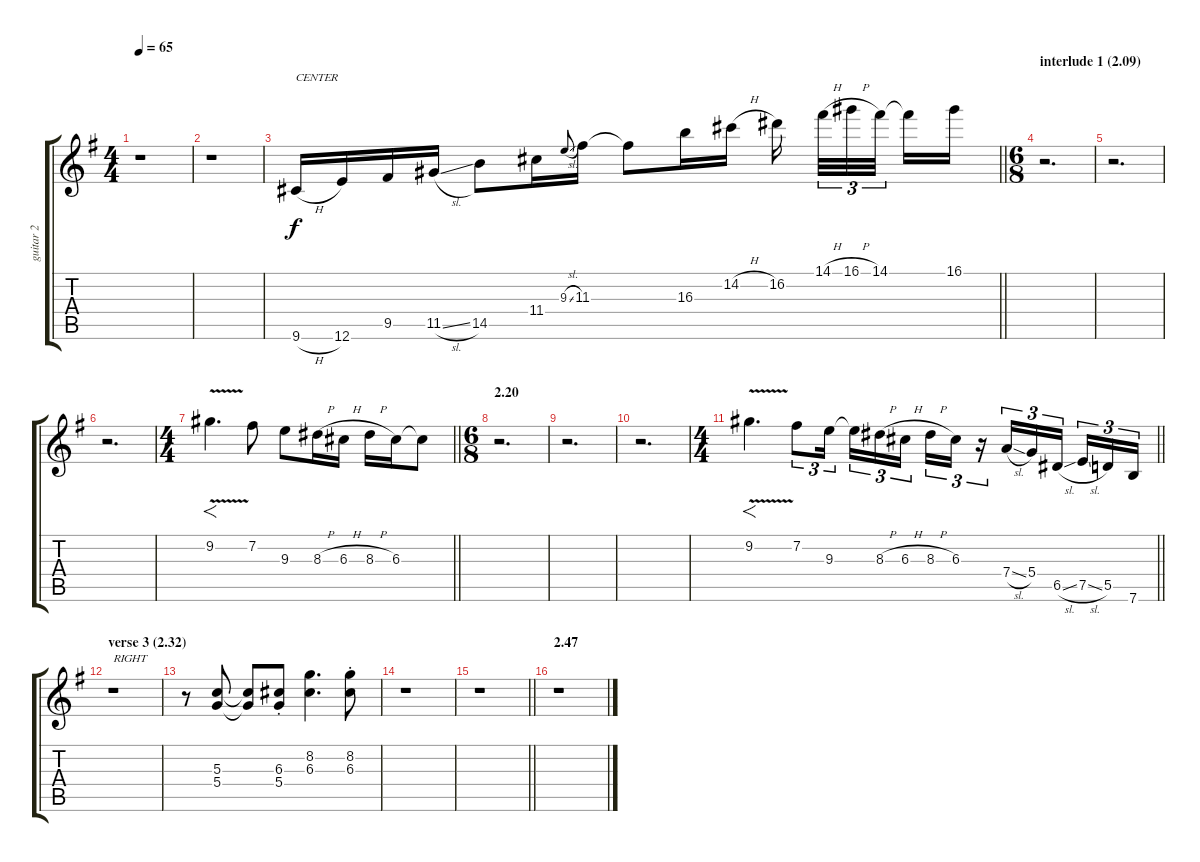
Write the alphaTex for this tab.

\track ("guitar 2" "guitar 2") {instrument overdrivenguitar}
\staff {score tabs}
\tuning (E4 B3 G3 D3 A2 E2) {hide}
\ts (4 4)
\tempo 65
\clef g2
\ks g
r.1{dy f} |
r.1 |
\barLineRight lightlight
9.6{h}.16{txt "CENTER" balance 8} 12.6.16 9.5.16 11.5{sl}.16 14.5.8 11.4.16 9.3{sl}.8{gr onbeat} 11.3.16 11.3{t}.8 16.3.16 14.2{h}.16 16.2.16{beam splitsecondary} 14.1{h}.32{tu (3 2)} 16.1{h}.32{tu (3 2)} 14.1.32{tu (3 2) beam splitsecondary} 14.1{t}.16 16.1.16 |
\ts (6 8)
\section ("" "interlude 1 (2.09)")
r.2{d} |
r.2{d} |
r.2{d} |
\ts (4 4)
\barLineRight lightlight
9.2{v}.4{f d} 7.2.8 9.3.8 8.3{h}.16 6.3{h}.16 8.3{h}.16 6.3.16 6.3{t}.8 |
\ts (6 8)
\section ("" "2.20")
r.2{d} |
r.2{d} |
r.2{d} |
\ts (4 4)
\barLineRight lightlight
9.2{v}.4{f d} 7.2.8{tu (3 2)} 9.3.16{tu (3 2)} 9.3{t}.16{tu (3 2)} 8.3{h}.16{tu (3 2)} 6.3{h}.16{tu (3 2) beam splitsecondary} 8.3{h}.16{tu (3 2)} 6.3.16{tu (3 2)} r.16{tu (3 2)} 7.4{sl}.16{tu (3 2)} 5.4.16{tu (3 2)} 6.5{sl}.16{tu (3 2) beam splitsecondary} 7.5{sl}.16{tu (3 2)} 5.5.16{tu (3 2)} 7.6.16{tu (3 2)} |
\section ("" "verse 3 (2.32)")
r.1{txt "RIGHT" balance 14} |
r.8 (5.3 5.4).8 (5.3{t} 5.4{t}).8 (6.3{st} 5.4{st}).8 (8.2 6.3).4{d} (8.2{st} 6.3{st}).8 |
r.1 |
\barLineRight lightlight
r.1 |
\section ("" "2.47")
r.1
